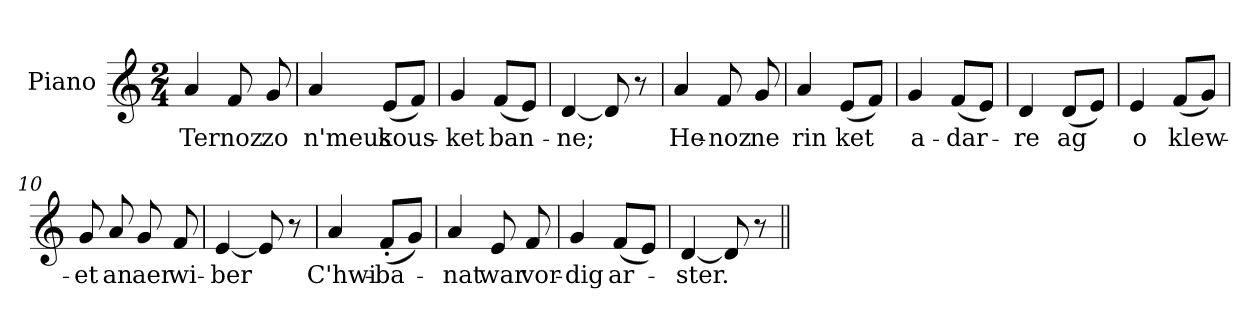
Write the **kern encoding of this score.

**kern	**text
*part1	*part1
*staff1	*staff1
*I"Piano	*
*I'Pno	*
*clefG2	*
*k[]	*
*M2/4	*
*MM132	*
=1	=1
*^	*
2ryy	4a/	Ter
.	8f/	noz
.	8g/	zo
*v	*v	*
=2	=2
4a/	n'meus
(<8e/L	kous-
8f/J)	.
=3	=3
4g/	-ket
(<8f/L	ban­-
8e/J)	.
=4	=4
[4d/	-ne;
8d/]	.
8r	.
=5	=5
4a/	He-
8f/	-noz
8g/	ne
=6	=6
4a/	rin
(<8e/L	ket
8f/J)	.
=7	=7
4g/	a-
(<8f/L	-dar-
8e/J)	.
=8	=8
4d/	-re
(<8d/L	ag
8e/J)	.
=9	=9
4e/	o
(<8f/L	klew-
8g/J)	.
=10	=10
8g/	-et
8a/	an
8g/	aer
8f/	wi-
=11	=11
[4e/	-ber
8e/]	.
8r	.
=12	=12
4a/	C'hwi-
(<8f'/L	-ba-
8g/J)	.
=13	=13
4a/	-nat
8e/	war
8f/	vor-
=14	=14
4g/	-dig
(<8f/L	ar-
8e/J)	.
=15	=15
[4d/	-ster.
8d/]	.
8r	.
=||	=||
*-	*-
